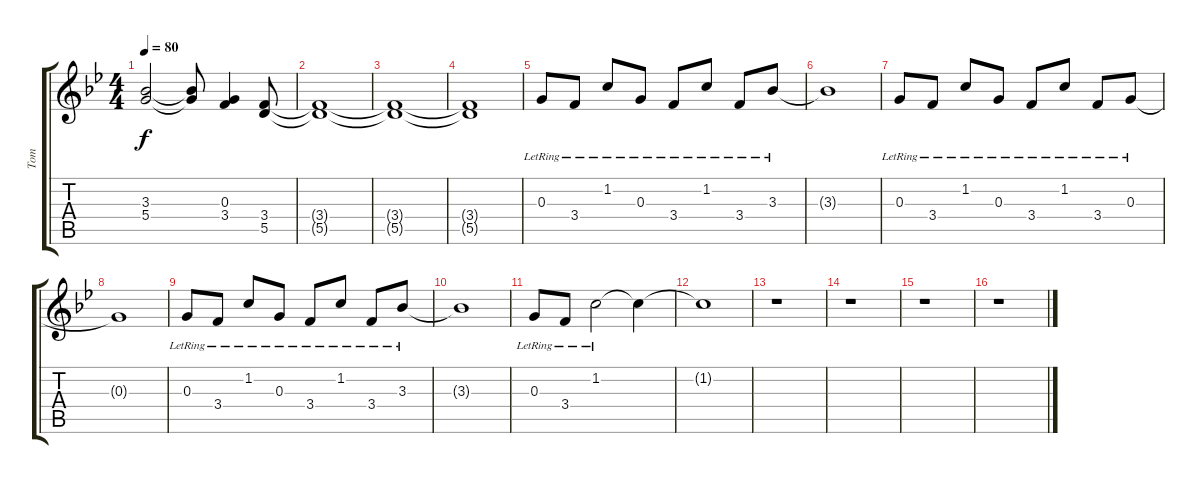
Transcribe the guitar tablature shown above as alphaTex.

\track ("Tom" "Tom") {instrument electricguitarjazz}
\staff {score tabs}
\tuning (E4 B3 G3 D3 A2 D2) {hide}
\ts (4 4)
\tempo 80
\clef g2
\ks bb
(3.3 5.4).2{dy f} (3.3{t} 5.4{t}).8 (0.3 3.4).4 (3.4 5.5).8 |
(3.4{t} 5.5{t}).1 |
(3.4{t} 5.5{t}).1 |
(3.4{t} 5.5{t}).1 |
0.3{lr}.8 3.4{lr}.8 1.2{lr}.8 0.3{lr}.8 3.4{lr}.8 1.2{lr}.8 3.4{lr}.8 3.3{lr}.8 |
3.3{t}.1 |
0.3{lr}.8 3.4{lr}.8 1.2{lr}.8 0.3{lr}.8 3.4{lr}.8 1.2{lr}.8 3.4{lr}.8 0.3{lr}.8 |
0.3{t}.1 |
0.3{lr}.8 3.4{lr}.8 1.2{lr}.8 0.3{lr}.8 3.4{lr}.8 1.2{lr}.8 3.4{lr}.8 3.3{lr}.8 |
3.3{t}.1 |
0.3{lr}.8 3.4{lr}.8 1.2{lr}.2 1.2{t}.4 |
1.2{t}.1 |
r.1 |
r.1 |
r.1 |
r.1
